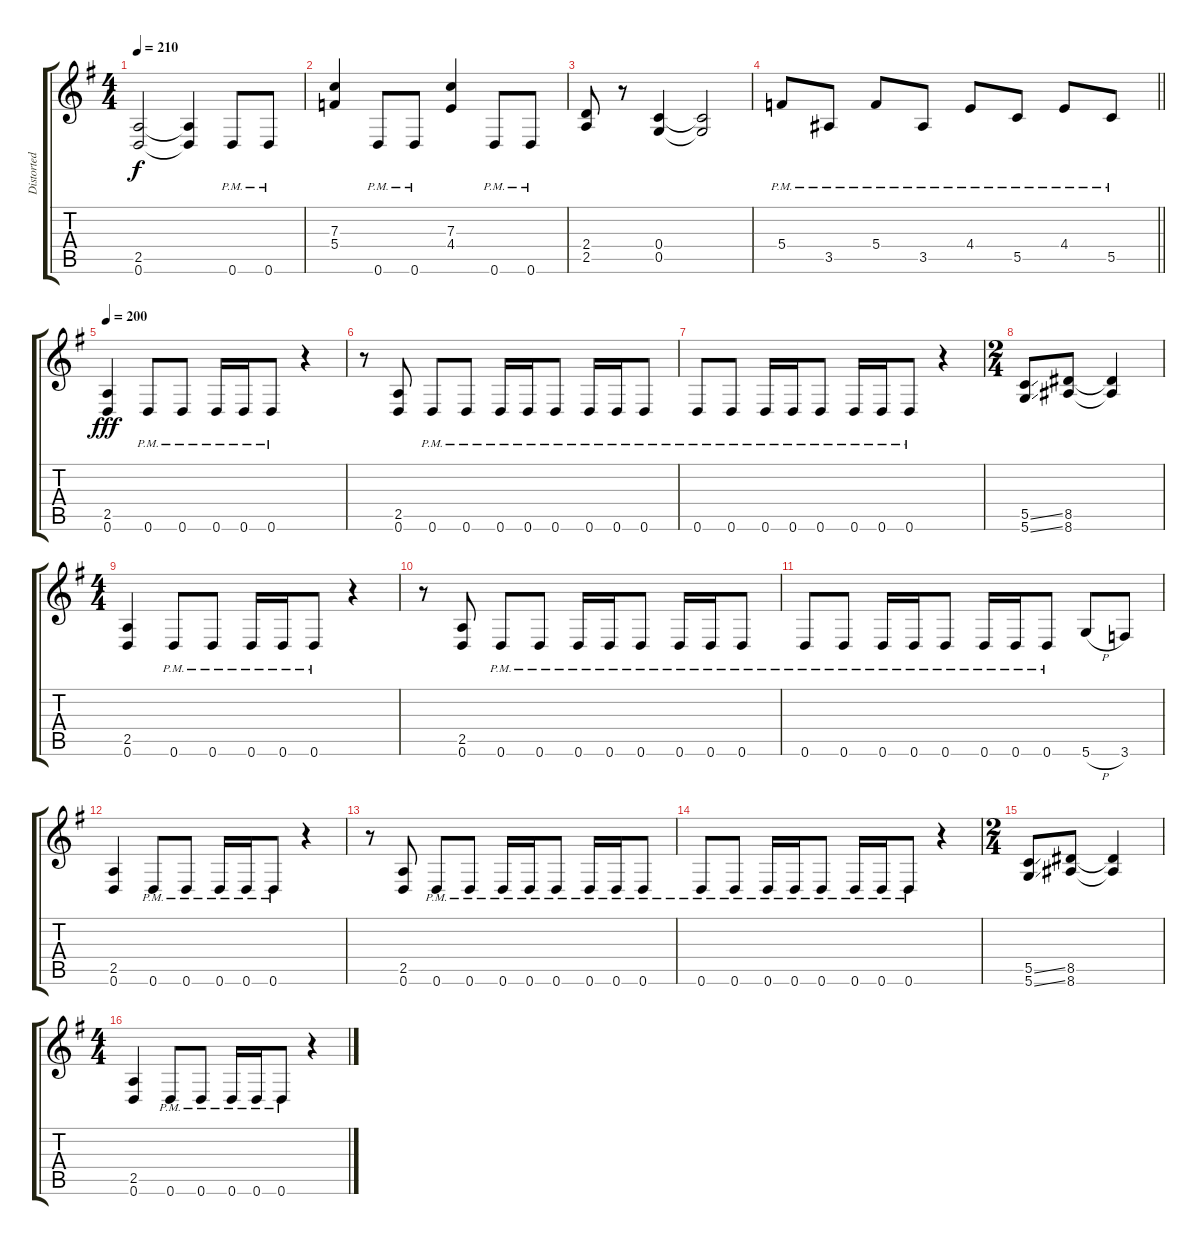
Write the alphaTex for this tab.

\track ("Distorted Guitar (right channel)" "Distorted ") {instrument overdrivenguitar}
\staff {score tabs}
\tuning (D4 A3 F3 C3 G2 D2) {hide}
\ts (4 4)
\tempo 210
\clef g2
\ks g
(2.5 0.6).2{dy f} (2.5{t} 0.6{t}).4 0.6{pm}.8 0.6{pm}.8 |
(7.3 5.4).4 0.6{pm}.8 0.6{pm}.8 (7.3 4.4).4 0.6{pm}.8 0.6{pm}.8 |
(2.4 2.5).8 r.8 (0.4 0.5).4 (0.4{t} 0.5{t}).2 |
\barLineRight lightlight
5.4{pm}.8 3.5{pm}.8 5.4{pm}.8 3.5{pm}.8 4.4{pm}.8 5.5{pm}.8 4.4{pm}.8 5.5{pm}.8 |
\tempo 200
(2.5 0.6).4{dy fff} 0.6{pm}.8 0.6{pm}.8 0.6{pm}.16 0.6{pm}.16 0.6{pm}.8 r.4 |
r.8 (2.5 0.6).8 0.6{pm}.8 0.6{pm}.8 0.6{pm}.16 0.6{pm}.16 0.6{pm}.8 0.6{pm}.16 0.6{pm}.16 0.6{pm}.8 |
0.6{pm}.8 0.6{pm}.8 0.6{pm}.16 0.6{pm}.16 0.6{pm}.8 0.6{pm}.16 0.6{pm}.16 0.6{pm}.8 r.4 |
\ts (2 4)
(5.5{ss} 5.6{ss}).8 (8.5 8.6).8 (8.5{t} 8.6{t}).4 |
\ts (4 4)
(2.5 0.6).4 0.6{pm}.8 0.6{pm}.8 0.6{pm}.16 0.6{pm}.16 0.6{pm}.8 r.4 |
r.8 (2.5 0.6).8 0.6{pm}.8 0.6{pm}.8 0.6{pm}.16 0.6{pm}.16 0.6{pm}.8 0.6{pm}.16 0.6{pm}.16 0.6{pm}.8 |
0.6{pm}.8 0.6{pm}.8 0.6{pm}.16 0.6{pm}.16 0.6{pm}.8 0.6{pm}.16 0.6{pm}.16 0.6{pm}.8 5.6{h}.8 3.6.8 |
(2.5 0.6).4 0.6{pm}.8 0.6{pm}.8 0.6{pm}.16 0.6{pm}.16 0.6{pm}.8 r.4 |
r.8 (2.5 0.6).8 0.6{pm}.8 0.6{pm}.8 0.6{pm}.16 0.6{pm}.16 0.6{pm}.8 0.6{pm}.16 0.6{pm}.16 0.6{pm}.8 |
0.6{pm}.8 0.6{pm}.8 0.6{pm}.16 0.6{pm}.16 0.6{pm}.8 0.6{pm}.16 0.6{pm}.16 0.6{pm}.8 r.4 |
\ts (2 4)
(5.5{ss} 5.6{ss}).8 (8.5 8.6).8 (8.5{t} 8.6{t}).4 |
\ts (4 4)
(2.5 0.6).4 0.6{pm}.8 0.6{pm}.8 0.6{pm}.16 0.6{pm}.16 0.6{pm}.8 r.4
